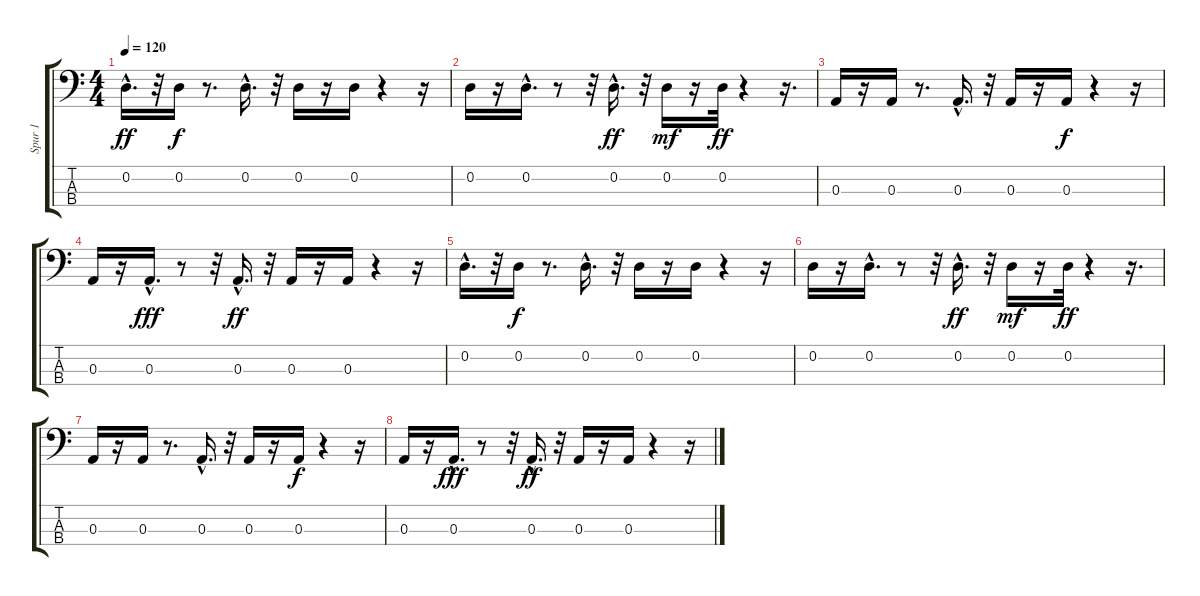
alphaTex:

\track ("Spur 1" "Spur 1") {instrument acousticbass}
\staff {score tabs}
\tuning (G2 D2 A1 E1) {hide}
\ts (4 4)
\tempo 120
\clef f4
\ks c
0.2{hac}.16{d dy ff} r.32 0.2.16{dy f} r.8{d} 0.2{hac}.16{d} r.32 0.2.16 r.16 0.2.16 r.4 r.16 |
0.2.16 r.16 0.2{hac}.16{d} r.8 r.32 0.2{hac}.16{d dy ff} r.32 0.2.16{dy mf} r.16 0.2.32{dy ff} r.4 r.16{d} |
0.3.16 r.16 0.3.16 r.8{d} 0.3{hac}.16{d} r.32 0.3.16 r.16 0.3.16{dy f} r.4 r.16 |
0.3.16 r.16 0.3{hac}.16{d dy fff} r.8 r.32 0.3{hac}.16{d dy ff} r.32 0.3.16 r.16 0.3.16 r.4 r.16 |
0.2{hac}.16{d} r.32 0.2.16{dy f} r.8{d} 0.2{hac}.16{d} r.32 0.2.16 r.16 0.2.16 r.4 r.16 |
0.2.16 r.16 0.2{hac}.16{d} r.8 r.32 0.2{hac}.16{d dy ff} r.32 0.2.16{dy mf} r.16 0.2.32{dy ff} r.4 r.16{d} |
0.3.16 r.16 0.3.16 r.8{d} 0.3{hac}.16{d} r.32 0.3.16 r.16 0.3.16{dy f} r.4 r.16 |
0.3.16 r.16 0.3{hac}.16{d dy fff} r.8 r.32 0.3{hac}.16{d dy ff} r.32 0.3.16 r.16 0.3.16 r.4 r.16
